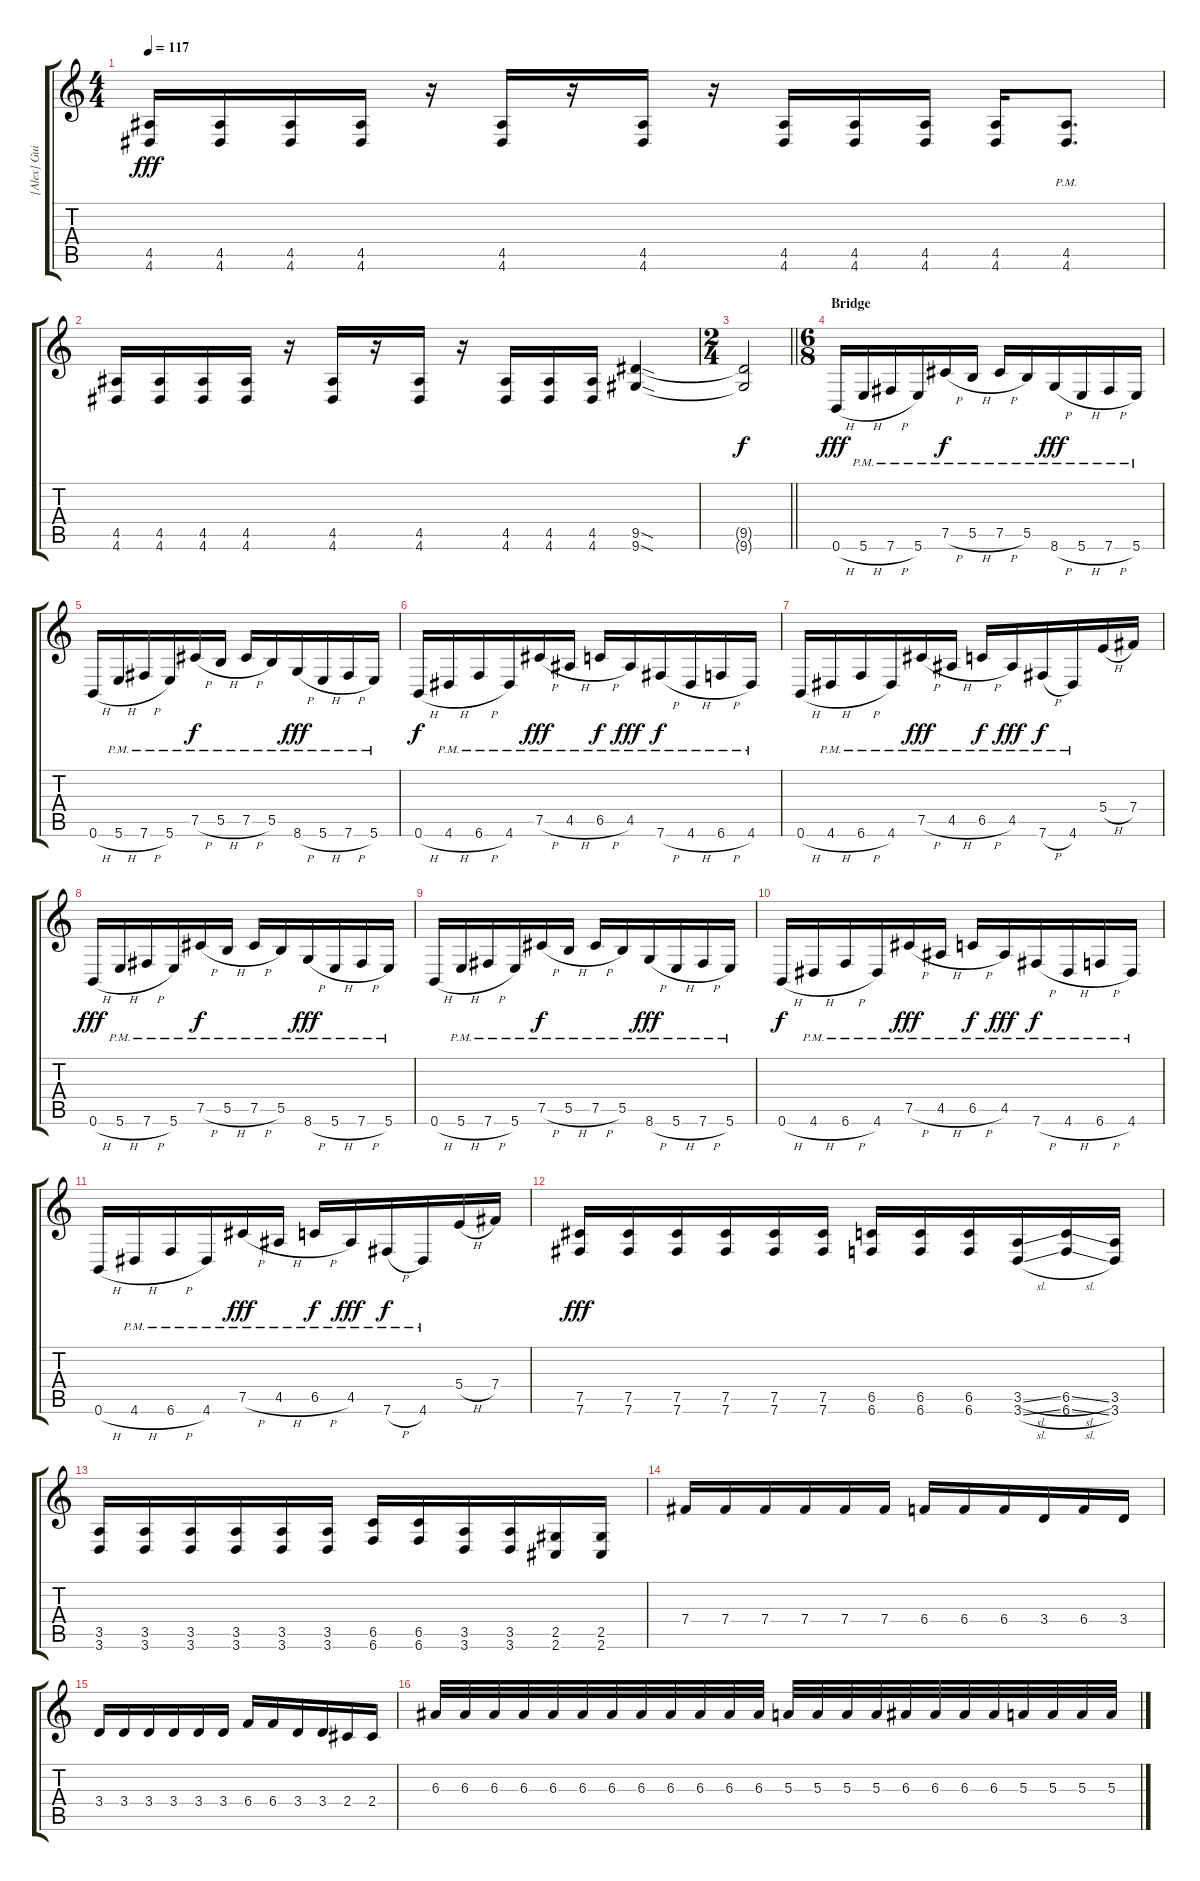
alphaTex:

\track ("[Alex] Guitar #2" "[Alex] Gui") {instrument distortionguitar}
\staff {score tabs}
\tuning (Db4 Ab3 E3 B2 Gb2 B1) {hide}
\ts (4 4)
\tempo 117
\clef g2
\ks c
(4.5 4.6).16{dy fff} (4.5 4.6).16 (4.5 4.6).16 (4.5 4.6).16 r.16 (4.5 4.6).16 r.16 (4.5 4.6).16 r.16 (4.5 4.6).16 (4.5 4.6).16 (4.5 4.6).16 (4.5 4.6).16 (4.5{pm} 4.6{pm}).8{d} |
(4.5 4.6).16 (4.5 4.6).16 (4.5 4.6).16 (4.5 4.6).16 r.16 (4.5 4.6).16 r.16 (4.5 4.6).16 r.16 (4.5 4.6).16 (4.5 4.6).16 (4.5 4.6).16 (9.5{sod} 9.6{sod}).4 |
\ts (2 4)
\barLineRight lightlight
(9.5{t} 9.6{t}).2{dy f} |
\ts (6 8)
\section ("" "Bridge")
0.6{h}.16{dy fff volume 16} 5.6{h pm}.16 7.6{h pm}.16 5.6{pm}.16 7.5{h pm}.16{dy f} 5.5{h pm}.16 7.5{h pm}.16 5.5{pm}.16 8.6{h pm}.16{dy fff} 5.6{h pm}.16 7.6{h pm}.16 5.6{pm}.16 |
0.6{h}.16 5.6{h pm}.16 7.6{h pm}.16 5.6{pm}.16 7.5{h pm}.16{dy f} 5.5{h pm}.16 7.5{h pm}.16 5.5{pm}.16 8.6{h pm}.16{dy fff} 5.6{h pm}.16 7.6{h pm}.16 5.6{pm}.16 |
0.6{h}.16{dy f} 4.6{h pm}.16 6.6{h pm}.16 4.6{pm}.16 7.5{h pm}.16{dy fff} 4.5{h pm}.16 6.5{h pm}.16{dy f} 4.5{pm}.16{dy fff} 7.6{h pm}.16{dy f} 4.6{h pm}.16 6.6{h pm}.16 4.6{pm}.16 |
0.6{h}.16 4.6{h pm}.16 6.6{h pm}.16 4.6{pm}.16 7.5{h pm}.16{dy fff} 4.5{h pm}.16 6.5{h pm}.16{dy f} 4.5{pm}.16{dy fff} 7.6{h pm}.16{dy f} 4.6{pm}.16 5.4{h}.16 7.4.16 |
0.6{h}.16{dy fff} 5.6{h pm}.16 7.6{h pm}.16 5.6{pm}.16 7.5{h pm}.16{dy f} 5.5{h pm}.16 7.5{h pm}.16 5.5{pm}.16 8.6{h pm}.16{dy fff} 5.6{h pm}.16 7.6{h pm}.16 5.6{pm}.16 |
0.6{h}.16 5.6{h pm}.16 7.6{h pm}.16 5.6{pm}.16 7.5{h pm}.16{dy f} 5.5{h pm}.16 7.5{h pm}.16 5.5{pm}.16 8.6{h pm}.16{dy fff} 5.6{h pm}.16 7.6{h pm}.16 5.6{pm}.16 |
0.6{h}.16{dy f} 4.6{h pm}.16 6.6{h pm}.16 4.6{pm}.16 7.5{h pm}.16{dy fff} 4.5{h pm}.16 6.5{h pm}.16{dy f} 4.5{pm}.16{dy fff} 7.6{h pm}.16{dy f} 4.6{h pm}.16 6.6{h pm}.16 4.6{pm}.16 |
0.6{h}.16 4.6{h pm}.16 6.6{h pm}.16 4.6{pm}.16 7.5{h pm}.16{dy fff} 4.5{h pm}.16 6.5{h pm}.16{dy f} 4.5{pm}.16{dy fff} 7.6{h pm}.16{dy f} 4.6{pm}.16 5.4{h}.16 7.4.16 |
(7.5 7.6).16{dy fff volume 13} (7.5 7.6).16 (7.5 7.6).16 (7.5 7.6).16 (7.5 7.6).16 (7.5 7.6).16 (6.5 6.6).16 (6.5 6.6).16 (6.5 6.6).16 (3.5{sl} 3.6{sl}).16 (6.5{sl} 6.6{sl}).16 (3.5 3.6).16 |
(3.5 3.6).16 (3.5 3.6).16 (3.5 3.6).16 (3.5 3.6).16 (3.5 3.6).16 (3.5 3.6).16 (6.5 6.6).16 (6.5 6.6).16 (3.5 3.6).16 (3.5 3.6).16 (2.5 2.6).16 (2.5 2.6).16 |
7.4.16 7.4.16 7.4.16 7.4.16 7.4.16 7.4.16 6.4.16 6.4.16 6.4.16 3.4.16 6.4.16 3.4.16 |
3.4.16 3.4.16 3.4.16 3.4.16 3.4.16 3.4.16 6.4.16 6.4.16 3.4.16 3.4.16 2.4.16 2.4.16 |
6.3.32 6.3.32 6.3.32 6.3.32 6.3.32 6.3.32 6.3.32 6.3.32 6.3.32 6.3.32 6.3.32 6.3.32 5.3.32 5.3.32 5.3.32 5.3.32 6.3.32 6.3.32 6.3.32 6.3.32 5.3.32 5.3.32 5.3.32 5.3.32
